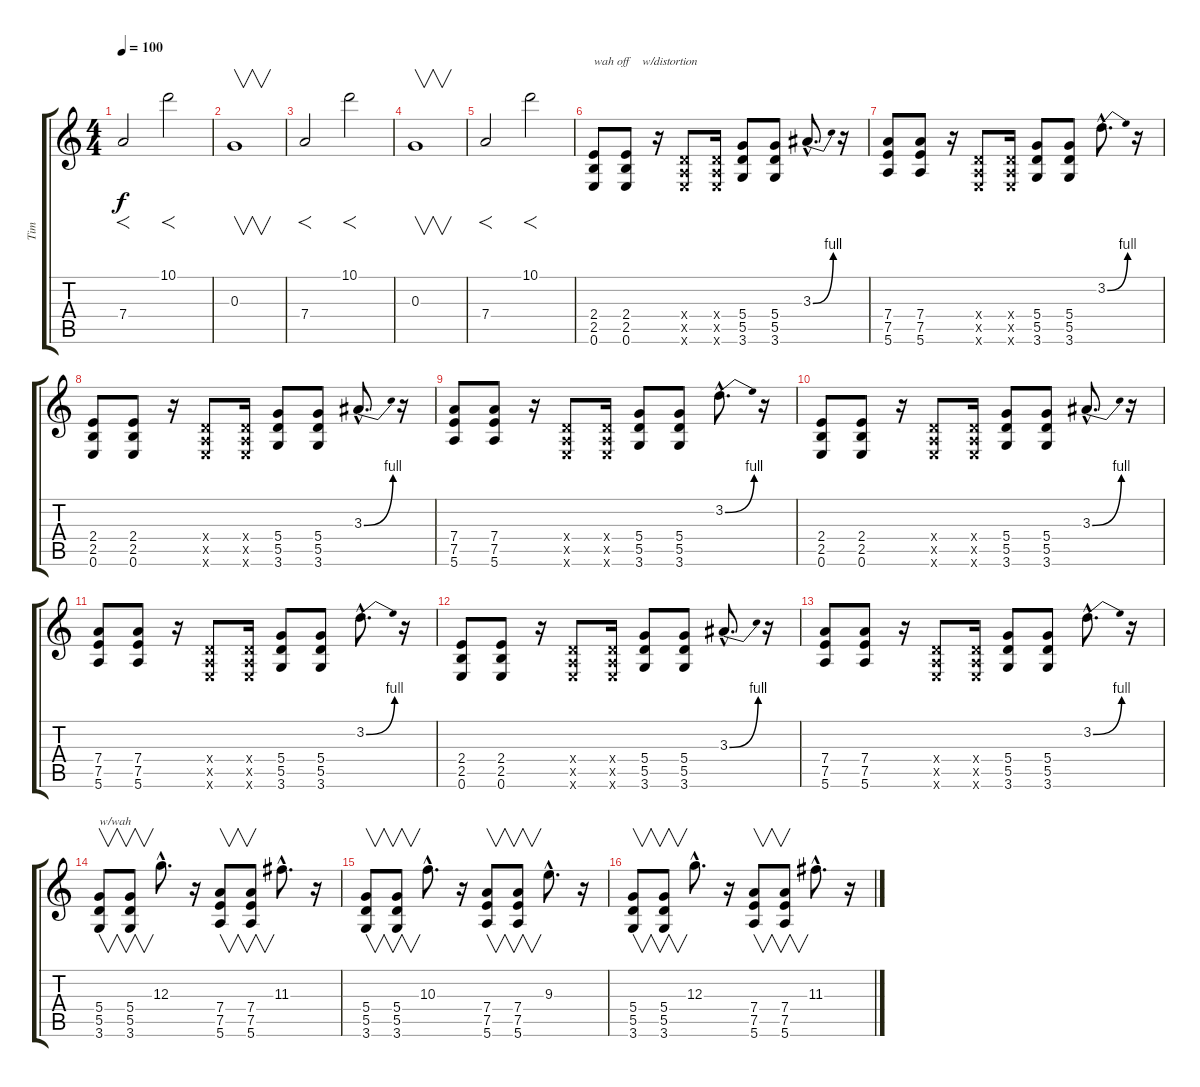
\track ("Tim" "Tim") {instrument distortionguitar}
\staff {score tabs}
\tuning (E4 B3 G3 D3 A2 E2) {hide}
\ts (4 4)
\tempo 100
\clef g2
\ks c
7.4.2{f dy f volume 14} 10.1.2{f} |
0.3.1{v volume 6 instrument guitarharmonics} |
7.4.2{f volume 14} 10.1.2{f} |
0.3.1{v volume 6 instrument guitarharmonics} |
7.4.2{f volume 16} 10.1.2{f} |
(2.4 2.5 0.6).8{txt "wah off    w/distortion" volume 13 instrument distortionguitar} (2.4 2.5 0.6).8 r.16 (0.4{x} 0.5{x} 0.6{x}).8 (0.4{x} 0.5{x} 0.6{x}).16 (5.4 5.5 3.6).8 (5.4 5.5 3.6).8 3.3{be (bend 0 0 60 4) hac}.8{d} r.16 |
(7.4 7.5 5.6).8 (7.4 7.5 5.6).8 r.16 (0.4{x} 0.5{x} 0.6{x}).8 (0.4{x} 0.5{x} 0.6{x}).16 (5.4 5.5 3.6).8 (5.4 5.5 3.6).8 3.2{be (bend 0 0 60 4) hac}.8{d} r.16 |
(2.4 2.5 0.6).8 (2.4 2.5 0.6).8 r.16 (0.4{x} 0.5{x} 0.6{x}).8 (0.4{x} 0.5{x} 0.6{x}).16 (5.4 5.5 3.6).8 (5.4 5.5 3.6).8 3.3{be (bend 0 0 60 4) hac}.8{d} r.16 |
(7.4 7.5 5.6).8 (7.4 7.5 5.6).8 r.16 (0.4{x} 0.5{x} 0.6{x}).8 (0.4{x} 0.5{x} 0.6{x}).16 (5.4 5.5 3.6).8 (5.4 5.5 3.6).8 3.2{be (bend 0 0 60 4) hac}.8{d} r.16 |
(2.4 2.5 0.6).8 (2.4 2.5 0.6).8 r.16 (0.4{x} 0.5{x} 0.6{x}).8 (0.4{x} 0.5{x} 0.6{x}).16 (5.4 5.5 3.6).8 (5.4 5.5 3.6).8 3.3{be (bend 0 0 60 4) hac}.8{d} r.16 |
(7.4 7.5 5.6).8 (7.4 7.5 5.6).8 r.16 (0.4{x} 0.5{x} 0.6{x}).8 (0.4{x} 0.5{x} 0.6{x}).16 (5.4 5.5 3.6).8 (5.4 5.5 3.6).8 3.2{be (bend 0 0 60 4) hac}.8{d} r.16 |
(2.4 2.5 0.6).8 (2.4 2.5 0.6).8 r.16 (0.4{x} 0.5{x} 0.6{x}).8 (0.4{x} 0.5{x} 0.6{x}).16 (5.4 5.5 3.6).8 (5.4 5.5 3.6).8 3.3{be (bend 0 0 60 4) hac}.8{d} r.16 |
(7.4 7.5 5.6).8 (7.4 7.5 5.6).8 r.16 (0.4{x} 0.5{x} 0.6{x}).8 (0.4{x} 0.5{x} 0.6{x}).16 (5.4 5.5 3.6).8 (5.4 5.5 3.6).8 3.2{be (bend 0 0 60 4) hac}.8{d} r.16 |
(5.4 5.5 3.6).8{v txt "w/wah" instrument lead5charang} (5.4 5.5 3.6).8{v} 12.3{hac}.8{d} r.16 (7.4 7.5 5.6).8{v} (7.4 7.5 5.6).8{v} 11.3{hac}.8{d} r.16 |
(5.4 5.5 3.6).8{v} (5.4 5.5 3.6).8{v} 10.3{hac}.8{d} r.16 (7.4 7.5 5.6).8{v} (7.4 7.5 5.6).8{v} 9.3{hac}.8{d} r.16 |
(5.4 5.5 3.6).8{v} (5.4 5.5 3.6).8{v} 12.3{hac}.8{d} r.16 (7.4 7.5 5.6).8{v} (7.4 7.5 5.6).8{v} 11.3{hac}.8{d} r.16
